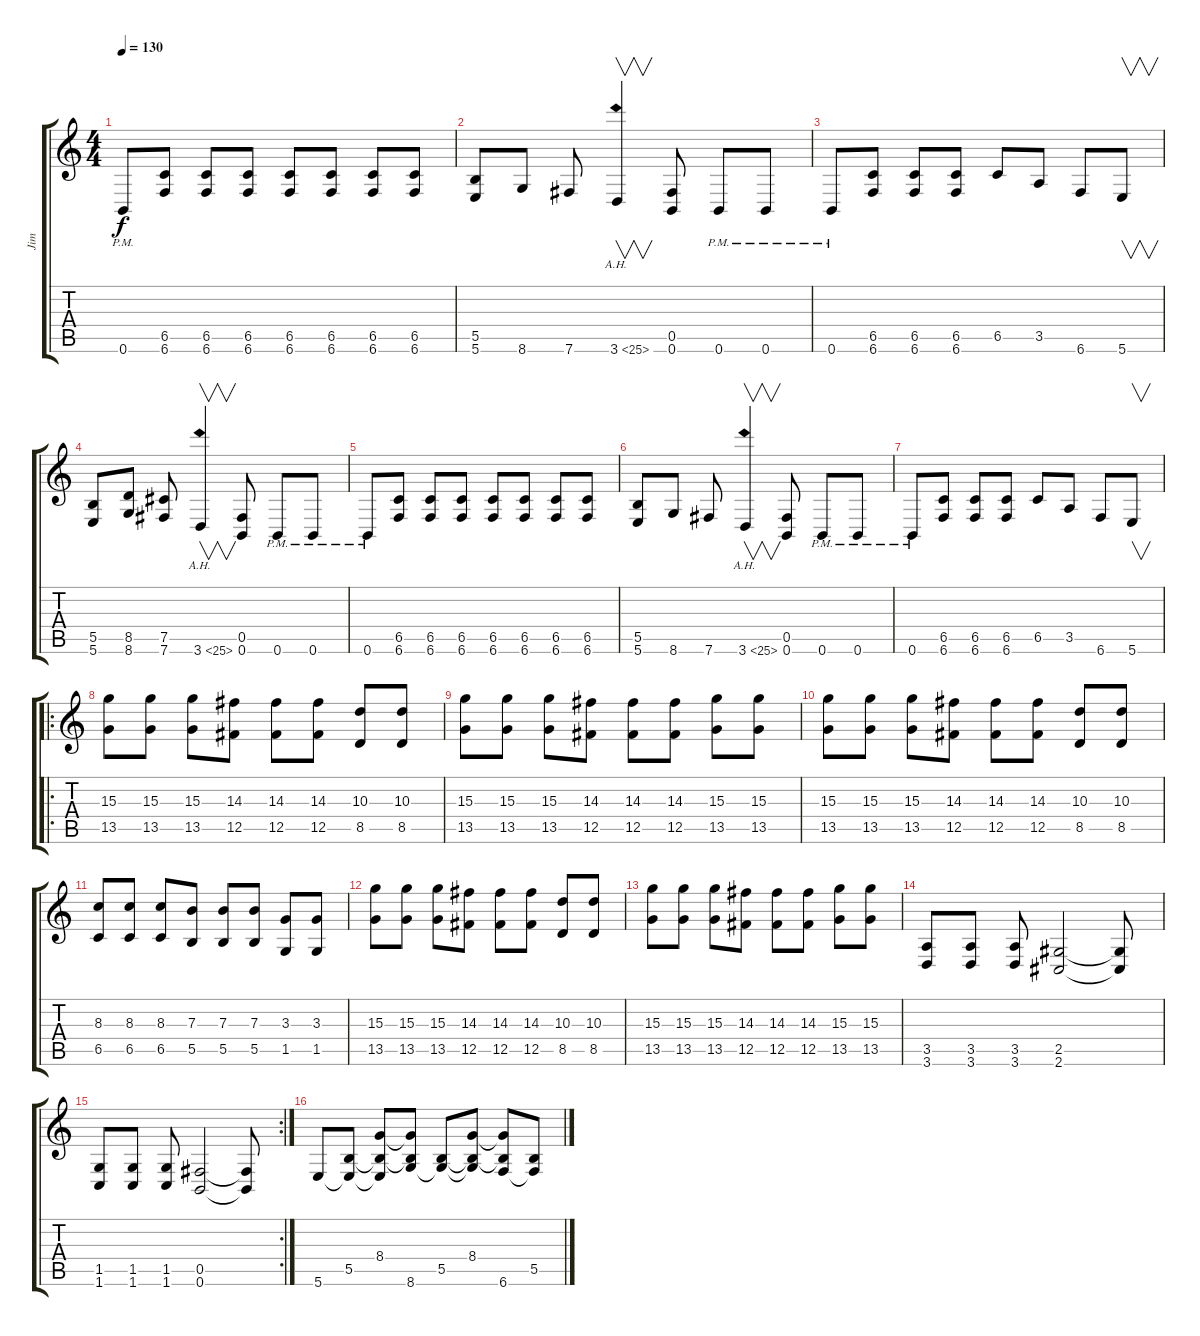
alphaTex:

\track ("Jim" "Jim") {instrument distortionguitar}
\staff {score tabs}
\tuning (Db4 Ab3 E3 B2 Gb2 B1) {hide}
\ts (4 4)
\tempo 130
\clef g2
\ks c
0.6{pm}.8{dy f} (6.5 6.6).8 (6.5 6.6).8 (6.5 6.6).8 (6.5 6.6).8 (6.5 6.6).8 (6.5 6.6).8 (6.5 6.6).8 |
(5.5 5.6).8 8.6.8 7.6.8 3.6{ah 22}.4{v} (0.5 0.6).8 0.6{pm}.8 0.6{pm}.8 |
0.6{pm}.8 (6.5 6.6).8 (6.5 6.6).8 (6.5 6.6).8 6.5.8 3.5.8 6.6.8 5.6.8{v} |
(5.5 5.6).8 (8.5 8.6).8 (7.5 7.6).8 3.6{ah 22}.4{v} (0.5 0.6).8 0.6{pm}.8 0.6{pm}.8 |
0.6{pm}.8 (6.5 6.6).8 (6.5 6.6).8 (6.5 6.6).8 (6.5 6.6).8 (6.5 6.6).8 (6.5 6.6).8 (6.5 6.6).8 |
(5.5 5.6).8 8.6.8 7.6.8 3.6{ah 22}.4{v} (0.5 0.6).8 0.6{pm}.8 0.6{pm}.8 |
0.6{pm}.8 (6.5 6.6).8 (6.5 6.6).8 (6.5 6.6).8 6.5.8 3.5.8 6.6.8 5.6.8{v} |
\ro
(15.3 13.5).8 (15.3 13.5).8 (15.3 13.5).8 (14.3 12.5).8 (14.3 12.5).8 (14.3 12.5).8 (10.3 8.5).8 (10.3 8.5).8 |
(15.3 13.5).8 (15.3 13.5).8 (15.3 13.5).8 (14.3 12.5).8 (14.3 12.5).8 (14.3 12.5).8 (15.3 13.5).8 (15.3 13.5).8 |
(15.3 13.5).8 (15.3 13.5).8 (15.3 13.5).8 (14.3 12.5).8 (14.3 12.5).8 (14.3 12.5).8 (10.3 8.5).8 (10.3 8.5).8 |
(8.3 6.5).8 (8.3 6.5).8 (8.3 6.5).8 (7.3 5.5).8 (7.3 5.5).8 (7.3 5.5).8 (3.3 1.5).8 (3.3 1.5).8 |
(15.3 13.5).8 (15.3 13.5).8 (15.3 13.5).8 (14.3 12.5).8 (14.3 12.5).8 (14.3 12.5).8 (10.3 8.5).8 (10.3 8.5).8 |
(15.3 13.5).8 (15.3 13.5).8 (15.3 13.5).8 (14.3 12.5).8 (14.3 12.5).8 (14.3 12.5).8 (15.3 13.5).8 (15.3 13.5).8 |
(3.5 3.6).8 (3.5 3.6).8 (3.5 3.6).8 (2.5 2.6).2 (2.5{t} 2.6{t}).8 |
\rc 2
(1.5 1.6).8 (1.5 1.6).8 (1.5 1.6).8 (0.5 0.6).2 (0.5{t} 0.6{t}).8 |
5.6.8 (5.5 5.6{t}).8 (8.4 5.5{t} 5.6{t}).8 (8.4{t} 5.5{t} 8.6).8 (5.5 8.6{t}).8 (8.4 5.5{t} 8.6{t}).8 (8.4{t} 5.5{t} 6.6).8 (5.5 6.6{t}).8
